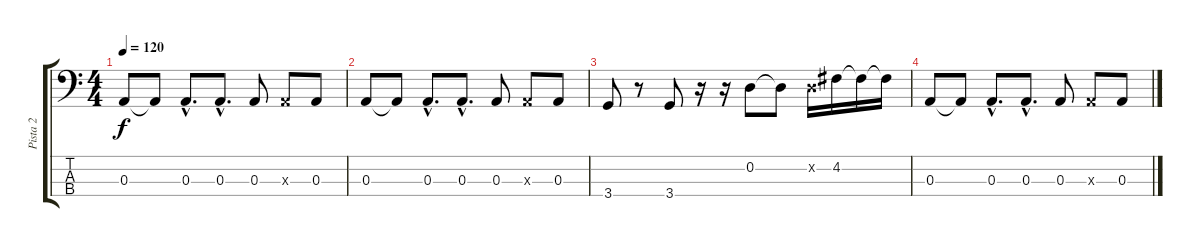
\track ("Pista 2" "Pista 2") {instrument electricbassfinger}
\staff {score tabs}
\tuning (G2 D2 A1 E1) {hide}
\ts (4 4)
\tempo 120
\clef f4
\ks c
0.3.8{dy f} 0.3{t}.8 0.3{hac}.8{d} 0.3{hac}.8{d} 0.3.8 0.3{x}.8 0.3.8 |
0.3.8 0.3{t}.8 0.3{hac}.8{d} 0.3{hac}.8{d} 0.3.8 0.3{x}.8 0.3.8 |
3.4.8 r.8 3.4.8 r.16 r.16 0.2.8 0.2{t}.8 0.2{x}.16 4.2.16 4.2{t}.16 4.2{t}.16 |
0.3.8 0.3{t}.8 0.3{hac}.8{d} 0.3{hac}.8{d} 0.3.8 0.3{x}.8 0.3.8
